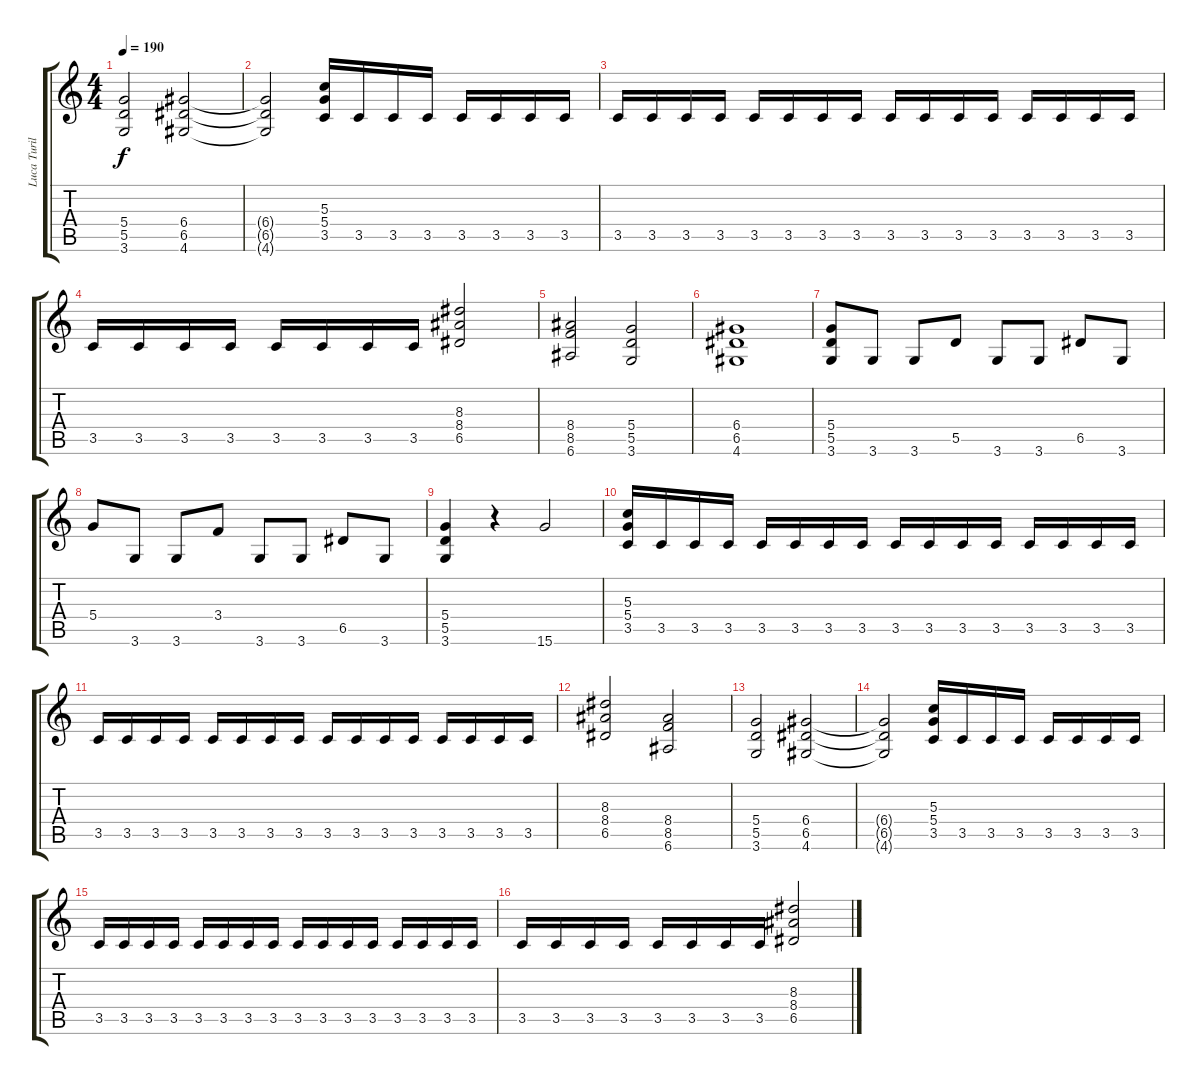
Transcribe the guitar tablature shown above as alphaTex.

\track ("Luca Turili" "Luca Turil") {instrument distortionguitar}
\staff {score tabs}
\tuning (E4 B3 G3 D3 A2 E2) {hide}
\ts (4 4)
\tempo 190
\clef g2
\ks c
(5.4 5.5 3.6).2{dy f} (6.4 6.5 4.6).2 |
(6.4{t} 6.5{t} 4.6{t}).2 (5.3 5.4 3.5).16 3.5.16 3.5.16 3.5.16 3.5.16 3.5.16 3.5.16 3.5.16 |
3.5.16 3.5.16 3.5.16 3.5.16 3.5.16 3.5.16 3.5.16 3.5.16 3.5.16 3.5.16 3.5.16 3.5.16 3.5.16 3.5.16 3.5.16 3.5.16 |
3.5.16 3.5.16 3.5.16 3.5.16 3.5.16 3.5.16 3.5.16 3.5.16 (8.3 8.4 6.5).2 |
(8.4 8.5 6.6).2 (5.4 5.5 3.6).2 |
(6.4 6.5 4.6).1 |
(5.4 5.5 3.6).8 3.6.8 3.6.8 5.5.8 3.6.8 3.6.8 6.5.8 3.6.8 |
5.4.8 3.6.8 3.6.8 3.4.8 3.6.8 3.6.8 6.5.8 3.6.8 |
(5.4 5.5 3.6).4 r.4 15.6.2 |
(5.3 5.4 3.5).16 3.5.16 3.5.16 3.5.16 3.5.16 3.5.16 3.5.16 3.5.16 3.5.16 3.5.16 3.5.16 3.5.16 3.5.16 3.5.16 3.5.16 3.5.16 |
3.5.16 3.5.16 3.5.16 3.5.16 3.5.16 3.5.16 3.5.16 3.5.16 3.5.16 3.5.16 3.5.16 3.5.16 3.5.16 3.5.16 3.5.16 3.5.16 |
(8.3 8.4 6.5).2 (8.4 8.5 6.6).2 |
(5.4 5.5 3.6).2 (6.4 6.5 4.6).2 |
(6.4{t} 6.5{t} 4.6{t}).2 (5.3 5.4 3.5).16 3.5.16 3.5.16 3.5.16 3.5.16 3.5.16 3.5.16 3.5.16 |
3.5.16 3.5.16 3.5.16 3.5.16 3.5.16 3.5.16 3.5.16 3.5.16 3.5.16 3.5.16 3.5.16 3.5.16 3.5.16 3.5.16 3.5.16 3.5.16 |
3.5.16 3.5.16 3.5.16 3.5.16 3.5.16 3.5.16 3.5.16 3.5.16 (8.3 8.4 6.5).2
